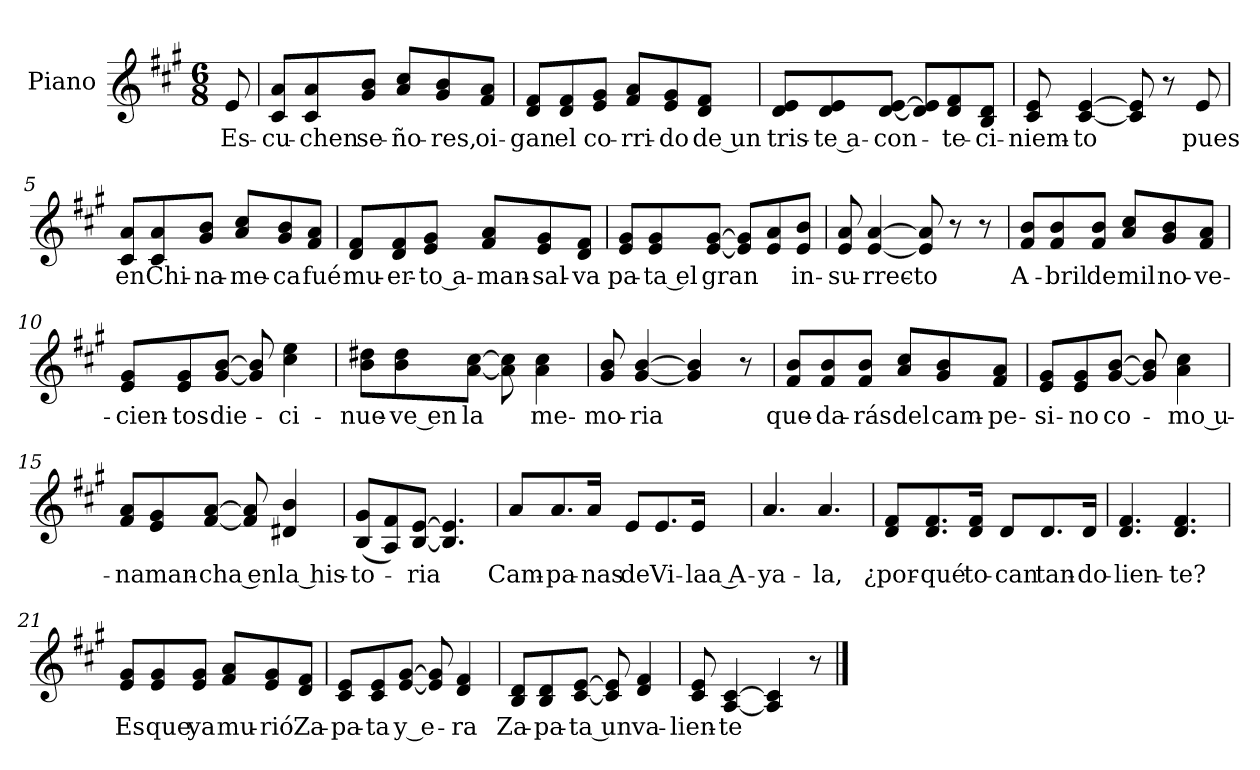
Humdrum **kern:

**kern	**text
*part1	*part1
*staff1	*staff1
*I"Piano	*
*I'Pno.	*
*clefG2	*
*k[f#c#g#]	*
*A:	*
*M6/8	*
=	=
8e/	Es-
=1	=1
8c#/ 8a/L	-cu-
8c#/ 8a/	-chen
8g#/ 8b/J	se-
8a/ 8cc#/L	-ño-
8g#/ 8b/	-res,
8f#/ 8a/J	oi-
=2	=2
8d/ 8f#/L	-gan
8d/ 8f#/	el
8e/ 8g#/J	co-
8f#/ 8a/L	-rri-
8e/ 8g#/	-do
8d/ 8f#/J	de un
=3	=3
8d/ 8e/L	tris-
8d/ 8e/	-te a-
[8d/ [8e/J	-con-
8d]/ 8e]/L	.
8d/ 8f#/	-te-
8B/ 8d/J	-ci-
=4	=4
8c#/ 8e/	-niem-
[4c#/ [4e/	-to
8c#]/ 8e]/	.
8r	.
8e/	pues
=5	=5
8c#/ 8a/L	en
8c#/ 8a/	Chi-
8g#/ 8b/J	-na-
8a/ 8cc#/L	-me-
8g#/ 8b/	-ca
8f#/ 8a/J	fué
=6	=6
8d/ 8f#/L	mu-
8d/ 8f#/	-er-
8e/ 8g#/J	-to a-
8f#/ 8a/L	-man-
8e/ 8g#/	-sal-
8d/ 8f#/J	-va
=7	=7
8e/ 8g#/L	pa-
8e/ 8g#/	-ta el
[8e/ [8g#/J	gran
8e]/ 8g#]/L	.
8e/ 8a/	.
8e/ 8b/J	in-
=8	=8
8e/ 8a/	-su-
[4e/ [4a/	-rrec-
8e]/ 8a]/	-to
8r	.
8r	.
=9	=9
8f#/ 8b/L	A-
8f#/ 8b/	-bril
8f#/ 8b/J	de
8a/ 8cc#/L	mil
8g#/ 8b/	no-
8f#/ 8a/J	-ve-
=10	=10
8e/ 8g#/L	-cien-
8e/ 8g#/	-tos
[8g#/ [8b/J	die-
8g#]/ 8b]/	.
4cc#\ 4ee\	-ci-
=11	=11
8b\ 8dd#X\L	-nue-
8b\ 8dd#\	-ve en
[8a\ [8cc#\J	la
8a]\ 8cc#]\	.
4a\ 4cc#\	me-
=12	=12
8g#/ 8b/	-mo-
[4g#/ [4b/	-ria
4g#]/ 4b]/	.
8r	.
=13	=13
8f#/ 8b/L	que-
8f#/ 8b/	-da-
8f#/ 8b/J	-rás
8a/ 8cc#/L	del
8g#/ 8b/	cam-
8f#/ 8a/J	-pe-
=14	=14
8e/ 8g#/L	-si-
8e/ 8g#/	-no
[8g#/ [8b/J	co-
8g#]/ 8b]/	.
4a\ 4cc#\	-mo u-
=15	=15
8f#/ 8a/L	-na
8e/ 8g#/	man-
[8f#/ [8a/J	-cha en
8f#]/ 8a]/	.
4d#X/ 4b/	la his-
=16	=16
(8B/ 8g#/L	-to-
8A/ 8f#/)	.
[8B/ [8e/J	-ria
4.B]/ 4.e]/	.
=17	=17
8a/L	Cam-
8.a/	-pa-
16a/Jk	-nas
8e/L	de
8.e/	Vi-
16e/Jk	-laa A-
=18	=18
4.a/	-ya-
4.a/	-la,
=19	=19
8d/ 8f#/L	¿por-
8.d/ 8.f#/	-qué
16d/ 16f#/Jk	to-
8d/L	-can
8.d/	tan-
16d/Jk	-do-
=20	=20
4.d/ 4.f#/	-lien-
4.d/ 4.f#/	-te?
=21	=21
8e/ 8g#/L	Es
8e/ 8g#/	que
8e/ 8g#/J	ya
8f#/ 8a/L	mu-
8e/ 8g#/	-rió
8d/ 8f#/J	Za-
=22	=22
8c#/ 8e/L	-pa-
8c#/ 8e/	-ta
[8e/ [8g#/J	y e-
8e]/ 8g#]/	.
4d/ 4f#/	-ra
=23	=23
8B/ 8d/L	Za-
8B/ 8d/	-pa-
[8c#/ [8e/J	-ta un
8c#]/ 8e]/	.
4d/ 4f#/	va-
=24	=24
8c#/ 8e/	-lien-
[4A/ [4c#/	-te
4A]/ 4c#]/	.
8r	.
==	==
*-	*-
